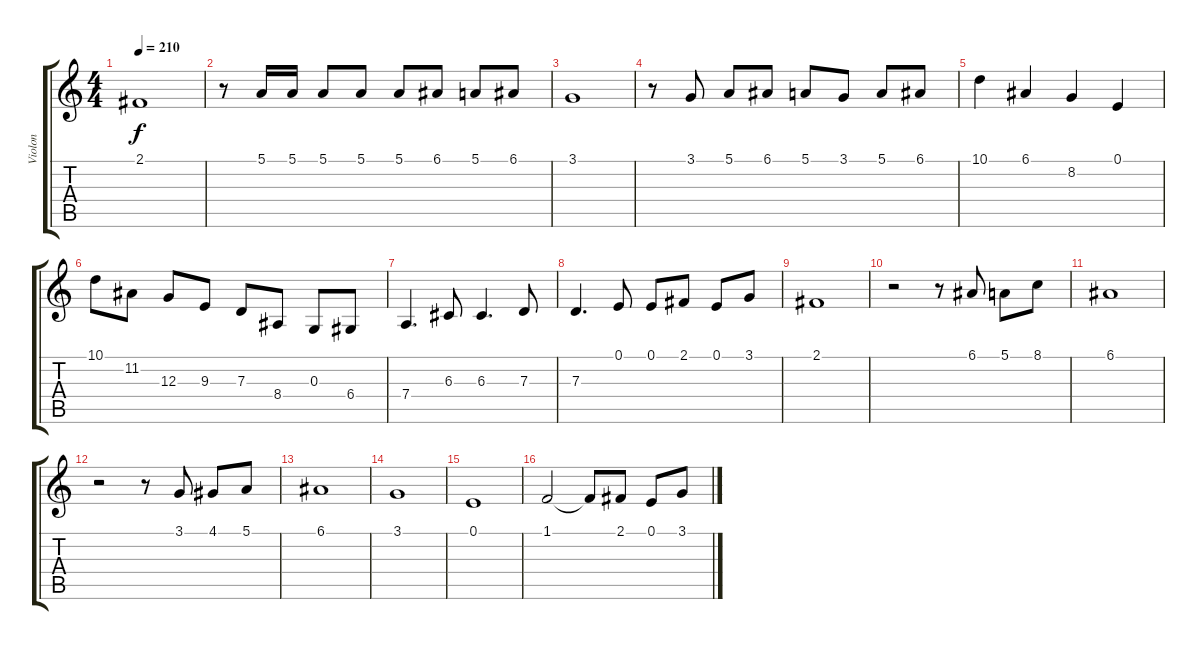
\track ("Violon" "Violon") {instrument violin}
\staff {score tabs}
\tuning (E4 B3 G3 D3 A2 E2) {hide}
\ts (4 4)
\tempo 210
\clef g2
\ks c
2.1.1{dy f} |
r.8 5.1.16 5.1.16 5.1.8 5.1.8 5.1.8 6.1.8 5.1.8 6.1.8 |
3.1.1 |
r.8 3.1.8 5.1.8 6.1.8 5.1.8 3.1.8 5.1.8 6.1.8 |
10.1.4 6.1.4 8.2.4 0.1.4 |
10.1.8 11.2.8 12.3.8 9.3.8 7.3.8 8.4.8 0.3.8 6.4.8 |
7.4.4{d} 6.3.8 6.3.4{d} 7.3.8 |
7.3.4{d} 0.1.8 0.1.8 2.1.8 0.1.8 3.1.8 |
2.1.1 |
r.2 r.8 6.1.8 5.1.8 8.1.8 |
6.1.1 |
r.2 r.8 3.1.8 4.1.8 5.1.8 |
6.1.1 |
3.1.1 |
0.1.1 |
1.1.2 1.1{t}.8 2.1.8 0.1.8 3.1.8
